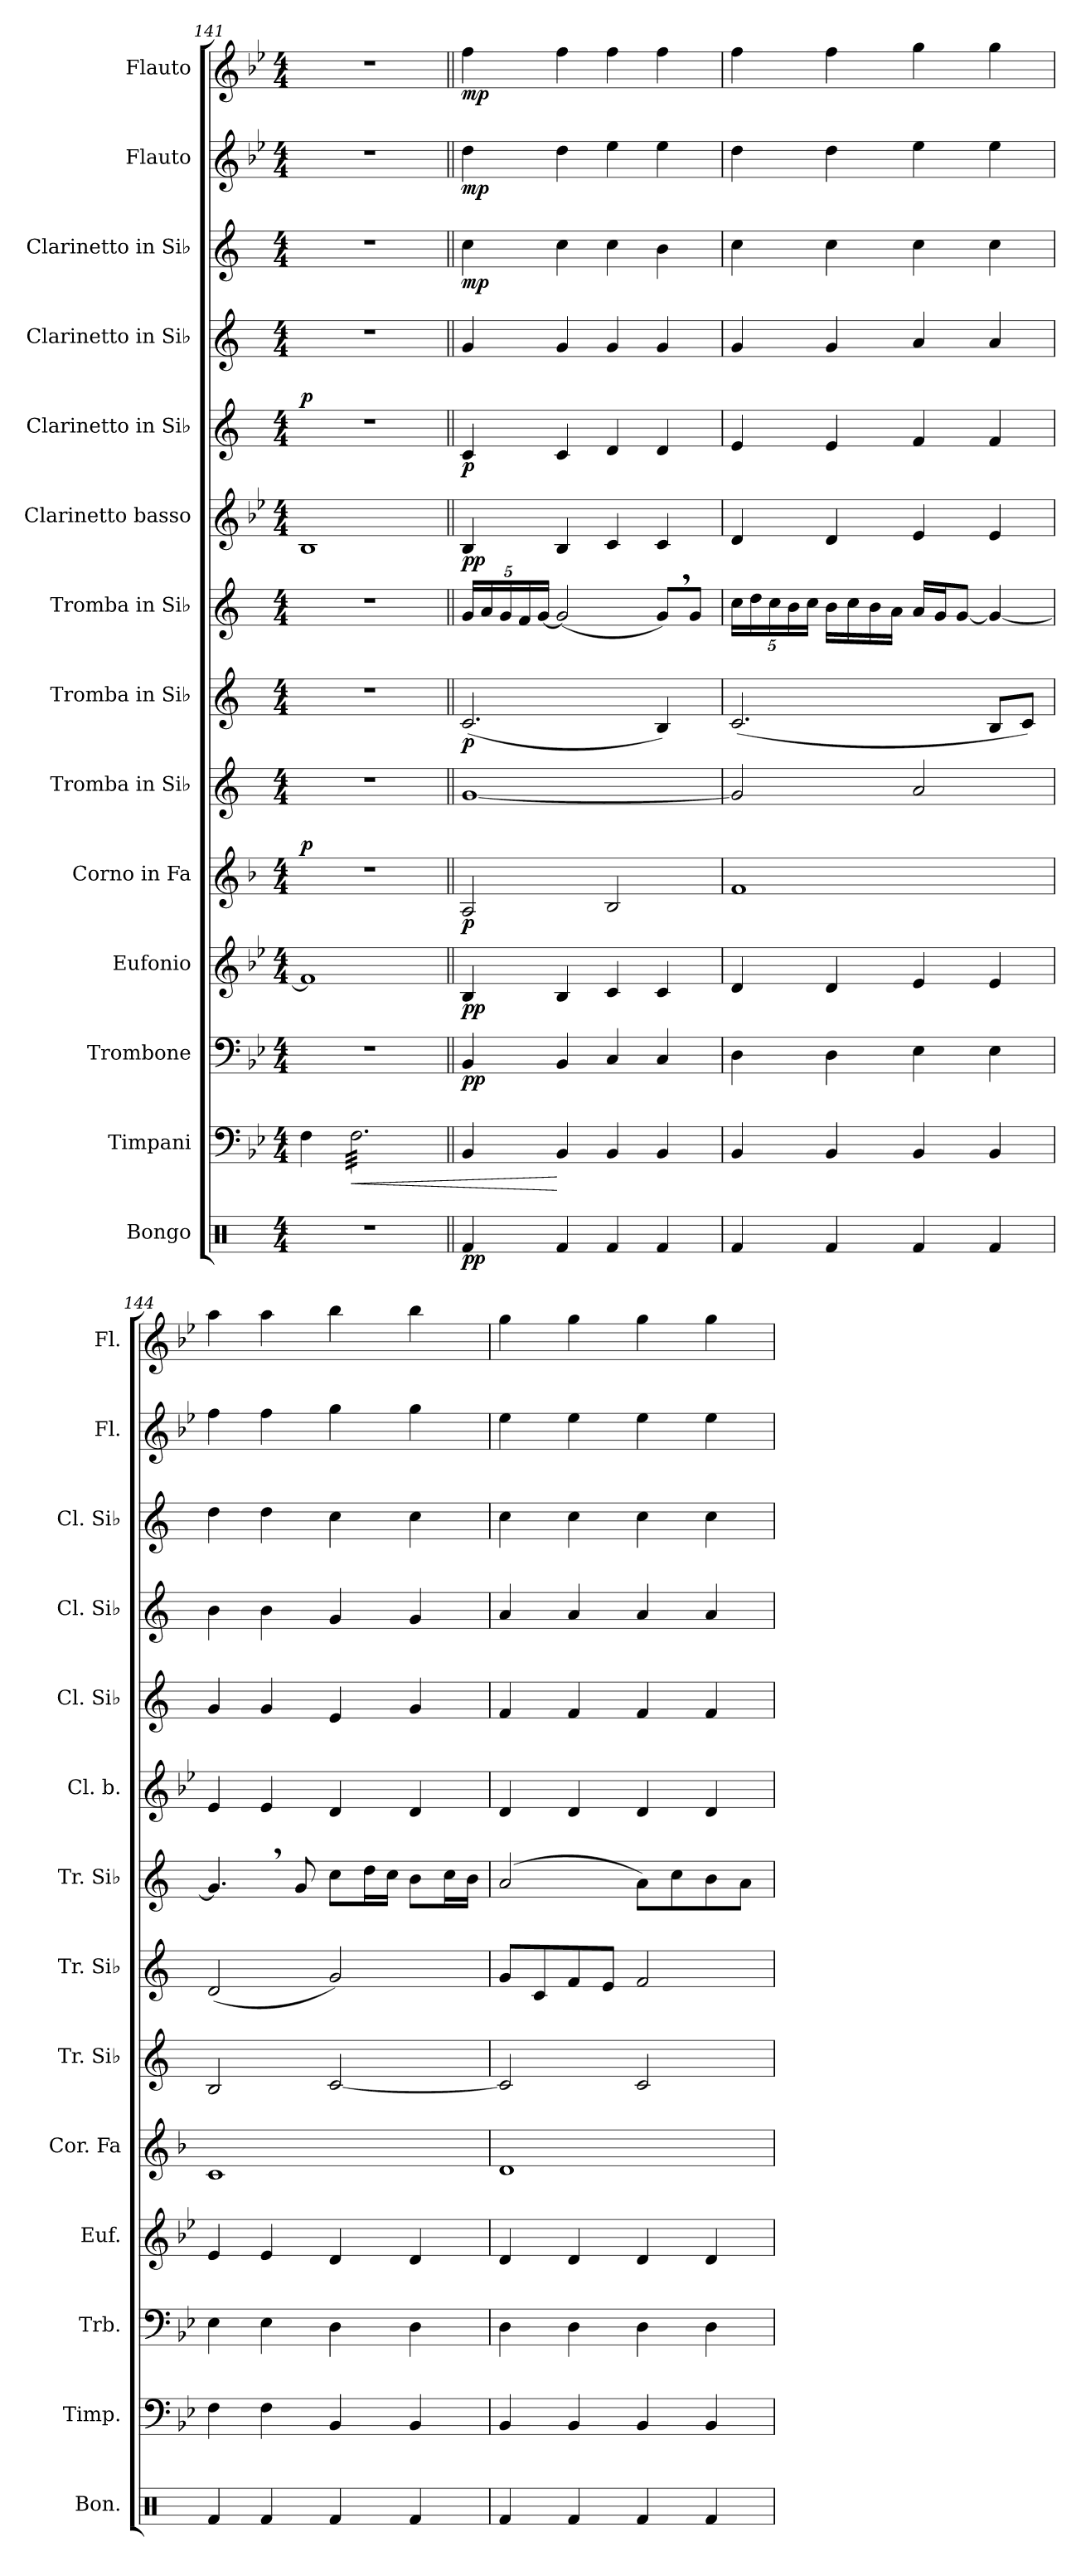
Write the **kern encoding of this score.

**kern	**dynam	**kern	**dynam	**kern	**dynam	**kern	**dynam	**kern	**dynam	**kern	**kern	**dynam	**kern	**kern	**dynam	**kern	**dynam	**kern	**kern	**dynam	**kern	**dynam	**kern	**dynam
*part14	*part14	*part13	*part13	*part12	*part12	*part11	*part11	*part10	*part10	*part9	*part8	*part8	*part7	*part6	*part6	*part5	*part5	*part4	*part3	*part3	*part2	*part2	*part1	*part1
*staff14	*staff14	*staff13	*staff13	*staff12	*staff12	*staff11	*staff11	*staff10	*staff10	*staff9	*staff8	*staff8	*staff7	*staff6	*staff6	*staff5	*staff5	*staff4	*staff3	*staff3	*staff2	*staff2	*staff1	*staff1
*I"Bongo	*	*I"Timpani	*	*I"Trombone	*	*I"Eufonio	*	*I"Corno in Fa	*	*I"Tromba in Si♭	*I"Tromba in Si♭	*	*I"Tromba in Si♭	*I"Clarinetto basso	*	*I"Clarinetto in Si♭	*	*I"Clarinetto in Si♭	*I"Clarinetto in Si♭	*	*I"Flauto	*	*I"Flauto	*
*I'Bon.	*	*I'Timp.	*	*I'Trb.	*	*I'Euf.	*	*I'Cor. Fa	*	*I'Tr. Si♭	*I'Tr. Si♭	*	*I'Tr. Si♭	*I'Cl. b.	*	*I'Cl. Si♭	*	*I'Cl. Si♭	*I'Cl. Si♭	*	*I'Fl.	*	*I'Fl.	*
*clefX	*	*clefF4	*	*clefF4	*	*clefG2	*	*clefG2	*	*clefG2	*clefG2	*	*clefG2	*clefG2	*	*clefG2	*	*clefG2	*clefG2	*	*clefG2	*	*clefG2	*
*	*	*	*	*	*	*ITrd8c14	*	*ITrd4c7	*	*ITrd1c2	*ITrd1c2	*	*ITrd1c2	*ITrd8c14	*	*ITrd1c2	*	*ITrd1c2	*ITrd1c2	*	*	*	*	*
*k[]	*	*k[b-e-]	*	*k[b-e-]	*	*k[b-e-]	*	*k[b-e-]	*	*k[b-e-]	*k[b-e-]	*	*k[b-e-]	*k[b-e-]	*	*k[b-e-]	*	*k[b-e-]	*k[b-e-]	*	*k[b-e-]	*	*k[b-e-]	*
*M4/4	*	*M4/4	*	*M4/4	*	*M4/4	*	*M4/4	*	*M4/4	*M4/4	*	*M4/4	*M4/4	*	*M4/4	*	*M4/4	*M4/4	*	*M4/4	*	*M4/4	*
=141	=141	=141	=141	=141	=141	=141	=141	=141	=141	=141	=141	=141	=141	=141	=141	=141	=141	=141	=141	=141	=141	=141	=141	=141
!	!	!	!	!	!	!	!	!	!LO:DY:a	!	!	!	!	!	!	!	!LO:DY:a	!	!	!	!	!	!	!
1r	.	4F\	.	1r	.	1F]	.	1r	p	1r	1r	.	1r	1BB-	.	1r	p	1r	1r	.	1r	.	1r	.
!	!	!	!LO:HP:b	!	!	!	!	!	!	!	!	!	!	!	!	!	!	!	!	!	!	!	!	!
!	!	!	!LO:HP:n=1:b	!	!	!	!	!	!	!	!	!	!	!	!	!	!	!	!	!	!	!	!	!
!	!	!	!LO:HP:n=1:b	!	!	!	!	!	!	!	!	!	!	!	!	!	!	!	!	!	!	!	!	!
!	!	!	!LO:HP:n=1:b	!	!	!	!	!	!	!	!	!	!	!	!	!	!	!	!	!	!	!	!	!
*	*	*tremolo	*	*	*	*	*	*	*	*	*	*	*	*	*	*	*	*	*	*	*	*	*	*
.	.	32F\LLL	> < > <	.	.	.	.	.	.	.	.	.	.	.	.	.	.	.	.	.	.	.	.	.
.	.	32F\	.	.	.	.	.	.	.	.	.	.	.	.	.	.	.	.	.	.	.	.	.	.
.	.	32F\	.	.	.	.	.	.	.	.	.	.	.	.	.	.	.	.	.	.	.	.	.	.
.	.	32F\	.	.	.	.	.	.	.	.	.	.	.	.	.	.	.	.	.	.	.	.	.	.
.	.	32F\	.	.	.	.	.	.	.	.	.	.	.	.	.	.	.	.	.	.	.	.	.	.
.	.	32F\	.	.	.	.	.	.	.	.	.	.	.	.	.	.	.	.	.	.	.	.	.	.
.	.	32F\	.	.	.	.	.	.	.	.	.	.	.	.	.	.	.	.	.	.	.	.	.	.
.	.	32F\	.	.	.	.	.	.	.	.	.	.	.	.	.	.	.	.	.	.	.	.	.	.
.	.	32F\	.	.	.	.	.	.	.	.	.	.	.	.	.	.	.	.	.	.	.	.	.	.
.	.	32F\	.	.	.	.	.	.	.	.	.	.	.	.	.	.	.	.	.	.	.	.	.	.
.	.	32F\	.	.	.	.	.	.	.	.	.	.	.	.	.	.	.	.	.	.	.	.	.	.
.	.	32F\	.	.	.	.	.	.	.	.	.	.	.	.	.	.	.	.	.	.	.	.	.	.
.	.	32F\	.	.	.	.	.	.	.	.	.	.	.	.	.	.	.	.	.	.	.	.	.	.
.	.	32F\	.	.	.	.	.	.	.	.	.	.	.	.	.	.	.	.	.	.	.	.	.	.
.	.	32F\	.	.	.	.	.	.	.	.	.	.	.	.	.	.	.	.	.	.	.	.	.	.
.	.	32F\	.	.	.	.	.	.	.	.	.	.	.	.	.	.	.	.	.	.	.	.	.	.
.	.	32F\	.	.	.	.	.	.	.	.	.	.	.	.	.	.	.	.	.	.	.	.	.	.
.	.	32F\	.	.	.	.	.	.	.	.	.	.	.	.	.	.	.	.	.	.	.	.	.	.
.	.	32F\	.	.	.	.	.	.	.	.	.	.	.	.	.	.	.	.	.	.	.	.	.	.
.	.	32F\	.	.	.	.	.	.	.	.	.	.	.	.	.	.	.	.	.	.	.	.	.	.
.	.	32F\	.	.	.	.	.	.	.	.	.	.	.	.	.	.	.	.	.	.	.	.	.	.
.	.	32F\	.	.	.	.	.	.	.	.	.	.	.	.	.	.	.	.	.	.	.	.	.	.
.	.	32F\	.	.	.	.	.	.	.	.	.	.	.	.	.	.	.	.	.	.	.	.	.	.
.	.	32F\JJJ	.	.	.	.	.	.	.	.	.	.	.	.	.	.	.	.	.	.	.	.	.	.
*	*	*Xtremolo	*	*	*	*	*	*	*	*	*	*	*	*	*	*	*	*	*	*	*	*	*	*
.	.	.	]	.	.	.	.	.	.	.	.	.	.	.	.	.	.	.	.	.	.	.	.	.
=142||	=142||	=142||	=142||	=142||	=142||	=142||	=142||	=142||	=142||	=142||	=142||	=142||	=142||	=142||	=142||	=142||	=142||	=142||	=142||	=142||	=142||	=142||	=142||	=142||
*	*	*	*	*	*	*	*	*	*	*	*	*	*Xbrackettup	*	*	*	*	*	*	*	*	*	*	*
!	!LO:DY:b	!	!	!	!LO:DY:b	!	!	!	!	!	!	!	!	!	!	!	!	!	!	!	!	!	!	!
!	!	!	!	!	!LO:DY:n=1:b	!	!LO:DY:b	!	!	!	!	!	!	!	!	!	!	!	!	!	!	!	!	!
!	!	!	!	!	!	!	!LO:DY:n=1:b	!	!LO:DY:b	!	!	!LO:DY:b	!	!	!LO:DY:b	!	!	!	!	!	!	!	!	!
!	!	!	!	!	!	!	!	!	!	!	!	!	!	!	!LO:DY:n=1:b	!	!LO:DY:b	!	!	!LO:DY:b	!	!LO:DY:b	!	!LO:DY:b
4Rf/	pp	4BB-/	.	4BB-/	p p	4BB-/	p p	2D/	p	[1f	(<2.B-/	p	20f/LL	4BB-/	p p	4B-/	p	4f/	4b-\	mp	4dd\	mp	4ff\	mp
.	.	.	.	.	.	.	.	.	.	.	.	.	20g/	.	.	.	.	.	.	.	.	.	.	.
.	.	.	.	.	.	.	.	.	.	.	.	.	20f/	.	.	.	.	.	.	.	.	.	.	.
.	.	.	.	.	.	.	.	.	.	.	.	.	20e-/	.	.	.	.	.	.	.	.	.	.	.
.	.	.	.	.	.	.	.	.	.	.	.	.	[20f/JJ	.	.	.	.	.	.	.	.	.	.	.
4Rf/	.	4BB-/	[	4BB-/	.	4BB-/	.	.	.	.	.	.	(<2f/]	4BB-/	.	4B-/	.	4f/	4b-\	.	4dd\	.	4ff\	.
4Rf/	.	4BB-/	]	4C/	.	4C/	.	2E-/	.	.	.	.	.	4C/	.	4c/	.	4f/	4b-\	.	4ee-\	.	4ff\	.
4Rf/	.	4BB-/	[	4C/	.	4C/	.	.	.	.	4A/)	.	8f,/L)	4C/	.	4c/	.	4f/	4a\	.	4ee-\	.	4ff\	.
.	.	.	.	.	.	.	.	.	.	.	.	.	8f/J	.	.	.	.	.	.	.	.	.	.	.
=143	=143	=143	=143	=143	=143	=143	=143	=143	=143	=143	=143	=143	=143	=143	=143	=143	=143	=143	=143	=143	=143	=143	=143	=143
4Rf/	.	4BB-/	.	4D\	.	4D/	.	1B-	.	2f/]	(<2.B-/	.	20b-\LL	4D/	.	4d/	.	4f/	4b-\	.	4dd\	.	4ff\	.
.	.	.	.	.	.	.	.	.	.	.	.	.	20cc\	.	.	.	.	.	.	.	.	.	.	.
.	.	.	.	.	.	.	.	.	.	.	.	.	20b-\	.	.	.	.	.	.	.	.	.	.	.
.	.	.	.	.	.	.	.	.	.	.	.	.	20a\	.	.	.	.	.	.	.	.	.	.	.
.	.	.	.	.	.	.	.	.	.	.	.	.	20b-\JJ	.	.	.	.	.	.	.	.	.	.	.
4Rf/	.	4BB-/	.	4D\	.	4D/	.	.	.	.	.	.	16a\LL	4D/	.	4d/	.	4f/	4b-\	.	4dd\	.	4ff\	.
.	.	.	.	.	.	.	.	.	.	.	.	.	16b-\	.	.	.	.	.	.	.	.	.	.	.
.	.	.	.	.	.	.	.	.	.	.	.	.	16a\	.	.	.	.	.	.	.	.	.	.	.
.	.	.	.	.	.	.	.	.	.	.	.	.	16g\JJ	.	.	.	.	.	.	.	.	.	.	.
4Rf/	.	4BB-/	.	4E-\	.	4E-/	.	.	.	2g/	.	.	16g/LL	4E-/	.	4e-/	.	4g/	4b-\	.	4ee-\	.	4gg\	.
.	.	.	.	.	.	.	.	.	.	.	.	.	16f/J	.	.	.	.	.	.	.	.	.	.	.
.	.	.	.	.	.	.	.	.	.	.	.	.	[8f/J	.	.	.	.	.	.	.	.	.	.	.
4Rf/	.	4BB-/	.	4E-\	.	4E-/	.	.	.	.	8A/L	.	4f/_	4E-/	.	4e-/	.	4g/	4b-\	.	4ee-\	.	4gg\	.
.	.	.	.	.	.	.	.	.	.	.	8B-/J)	.	.	.	.	.	.	.	.	.	.	.	.	.
!!LO:PB:g=z
=144	=144	=144	=144	=144	=144	=144	=144	=144	=144	=144	=144	=144	=144	=144	=144	=144	=144	=144	=144	=144	=144	=144	=144	=144
4Rf/	.	4F\	.	4E-\	.	4E-/	.	1F	.	2A/	(<2c/	.	4.f,/]	4E-/	.	4f/	.	4a\	4cc\	.	4ff\	.	4aa\	.
4Rf/	.	4F\	.	4E-\	.	4E-/	.	.	.	.	.	.	.	4E-/	.	4f/	.	4a\	4cc\	.	4ff\	.	4aa\	.
.	.	.	.	.	.	.	.	.	.	.	.	.	8f/	.	.	.	.	.	.	.	.	.	.	.
4Rf/	.	4BB-/	.	4D\	.	4D/	.	.	.	[2B-/	2f/)	.	8b-\L	4D/	.	4d/	.	4f/	4b-\	.	4gg\	.	4bb-\	.
.	.	.	.	.	.	.	.	.	.	.	.	.	16cc\L	.	.	.	.	.	.	.	.	.	.	.
.	.	.	.	.	.	.	.	.	.	.	.	.	16b-\JJ	.	.	.	.	.	.	.	.	.	.	.
4Rf/	.	4BB-/	.	4D\	.	4D/	.	.	.	.	.	.	8a\L	4D/	.	4f/	.	4f/	4b-\	.	4gg\	.	4bb-\	.
.	.	.	.	.	.	.	.	.	.	.	.	.	16b-\L	.	.	.	.	.	.	.	.	.	.	.
.	.	.	.	.	.	.	.	.	.	.	.	.	16a\JJ	.	.	.	.	.	.	.	.	.	.	.
=145	=145	=145	=145	=145	=145	=145	=145	=145	=145	=145	=145	=145	=145	=145	=145	=145	=145	=145	=145	=145	=145	=145	=145	=145
4Rf/	.	4BB-/	.	4D\	.	4D/	.	1G	.	2B-/]	8f/L	.	(>2g/	4D/	.	4e-/	.	4g/	4b-\	.	4ee-\	.	4gg\	.
.	.	.	.	.	.	.	.	.	.	.	8B-/	.	.	.	.	.	.	.	.	.	.	.	.	.
4Rf/	.	4BB-/	.	4D\	.	4D/	.	.	.	.	8e-/	.	.	4D/	.	4e-/	.	4g/	4b-\	.	4ee-\	.	4gg\	.
.	.	.	.	.	.	.	.	.	.	.	8d/J	.	.	.	.	.	.	.	.	.	.	.	.	.
4Rf/	.	4BB-/	.	4D\	.	4D/	.	.	.	2B-/	2e-/	.	8g\L)	4D/	.	4e-/	.	4g/	4b-\	.	4ee-\	.	4gg\	.
.	.	.	.	.	.	.	.	.	.	.	.	.	8b-\	.	.	.	.	.	.	.	.	.	.	.
4Rf/	.	4BB-/	.	4D\	.	4D/	.	.	.	.	.	.	8a\	4D/	.	4e-/	.	4g/	4b-\	.	4ee-\	.	4gg\	.
.	.	.	.	.	.	.	.	.	.	.	.	.	8g\J	.	.	.	.	.	.	.	.	.	.	.
=	=	=	=	=	=	=	=	=	=	=	=	=	=	=	=	=	=	=	=	=	=	=	=	=
*-	*-	*-	*-	*-	*-	*-	*-	*-	*-	*-	*-	*-	*-	*-	*-	*-	*-	*-	*-	*-	*-	*-	*-	*-
